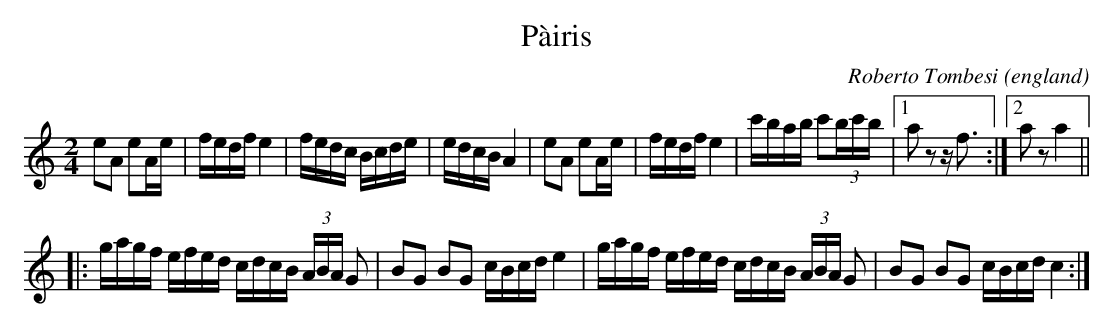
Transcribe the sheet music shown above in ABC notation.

X:1
T:Pàiris
O:england
C:Roberto Tombesi
M:2/4
L:1/16
K:C
e2A2 e2Ae |fedf e4|fedc Bcde |edcB A4|\
e2A2 e2Ae |fedf e4|c'bab c'2(3bc'b |1 a2z2 zf3:|2 a2z2 a4||
|:gagf efed cdcB (3ABA G2|B2G2 B2G2 cBcd e4|\
gagf efed cdcB (3ABA G2|B2G2 B2G2 cBcd c4:|
